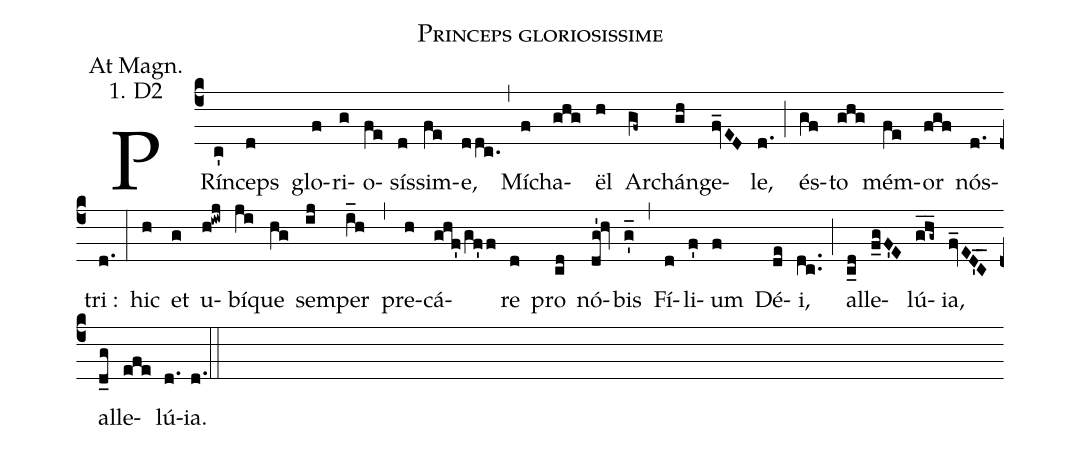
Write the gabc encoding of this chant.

name: Princeps gloriosissime;
office-part: Magnificat Antiphon;
mode: 1D2;
annotation: At Magn.;
annotation: 1. D2;
def-m1:}{\greseteolcustos{manual}{;
def-m2:\ifx\breakbeforeEuouae\undefined\else;
def-m3:\fi}\ifx\noeuouae\undefined\def\noeuouae{F}\fi\if\noeuouae F{;
def-m4:}\fi;
%%
% The syntax in this part is called gabc. Please refer to http://home.gna.org/gregorio/gabc/#basis

(c4)PR{í}n(c')ceps(d) glo(f)ri(g)o(fe)sís(d)sim(fe)e,(d/dc.) (,)
Mích(f)a(ghg)ël(h) Ar(gf~)chán(gh)ge(fv_ED)le,(d.) (;)
és(gf)to(ghg) mém(fe)or(fgf) nós(d.)tri :(d.) (:)
hic(h) et(g) u(h!iwj)bíq(ji)ue(hg) sem(ij)per(i_h) (,)
pre(h)cá(ghf'/gf'f)re(d) pro(cd) nó(dg'!hv)bis(g'_) (,)
Fí(d)li(f')um(f) Dé(de)i,(dc..) (;)
al(c_d)le(f_gF'E)lú(g_h_g~)ia,(fv_ED'_5C_) al(d_g)le(efe)lú(d.[em1])ia.(d.) (::[em2]z[em3])

E(h) u(h) o(g) u(f) a(gf) e.(d.) (::[em4])
